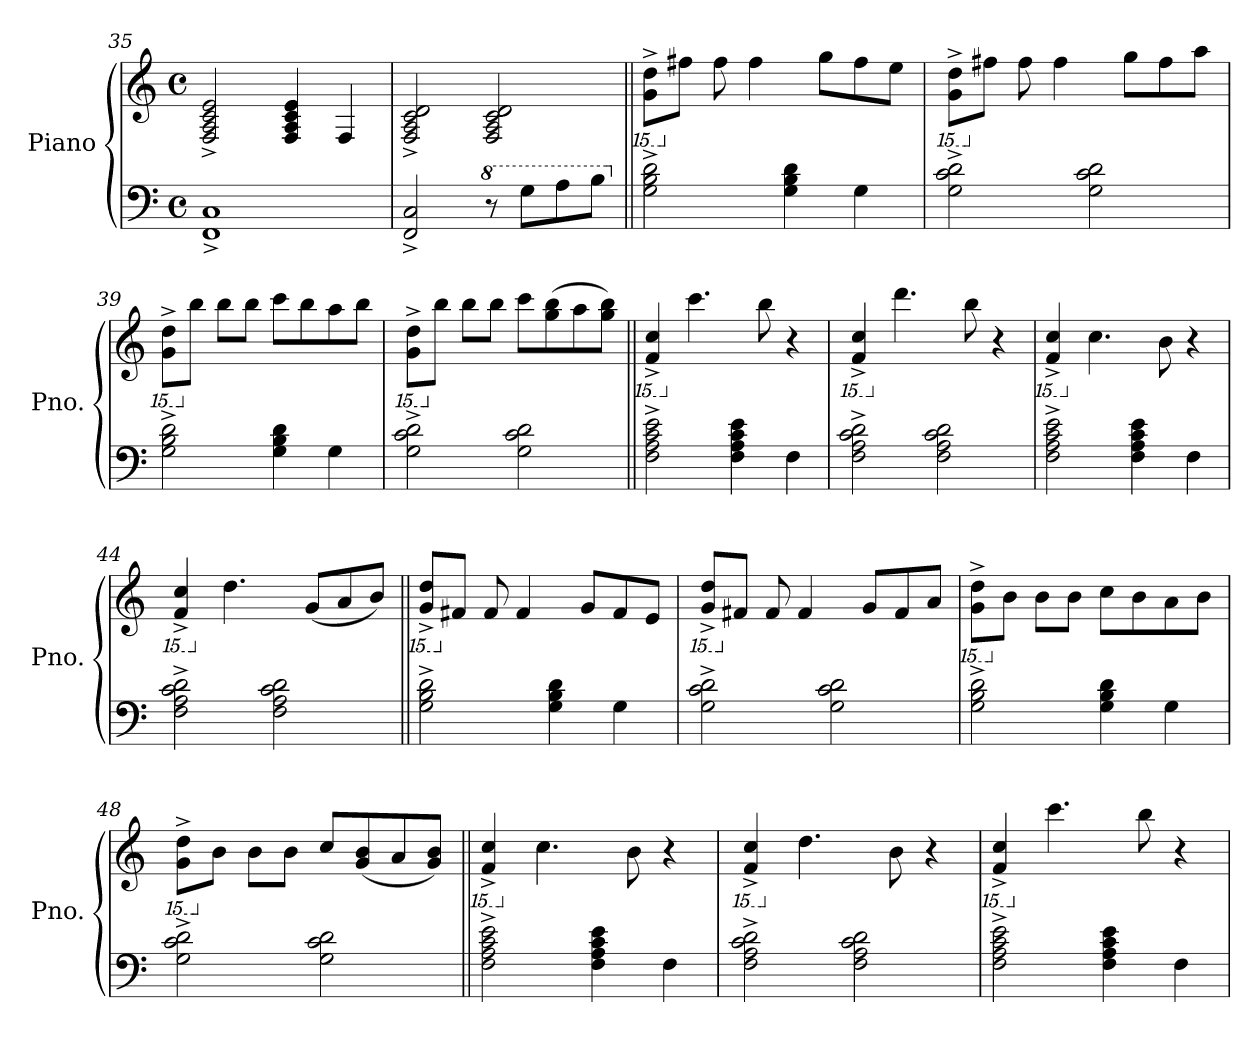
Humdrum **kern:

**kern	**kern
*part1	*part1
*staff2	*staff1
*I"Piano	*
*I'Pno.	*
*clefF4	*clefG2
*k[]	*k[]
*M4/4	*M4/4
*met(c)	*met(c)
=35	=35
1FF^ 1C^	2F/^ 2A/^ 2c/^ 2e/^
.	4F/ 4A/ 4c/ 4e/
.	4F/
=36	=36
2FF/^ 2C/^	2F/^ 2A/^ 2c/^ 2d/^
*8va	*
8r	2F/ 2A/ 2c/ 2d/
8g\L	.
8a\	.
8b\J	.
!!LO:LB:g=z
=37||	=37||
*X8va	*
*	*15ba
2G\^ 2B\^ 2d\^	8GG\^ 8D\^L
*	*X15ba
.	8ff#X\J
.	8ff#\
.	4ff#\
4G\ 4B\ 4d\	.
.	8gg\L
4G\	8ff#\
.	8ee\J
=38	=38
*	*15ba
2G\^ 2c\^ 2d\^	8GG\^ 8D\^L
*	*X15ba
.	8ff#X\J
.	8ff#\
.	4ff#\
2G\ 2c\ 2d\	.
.	8gg\L
.	8ff#\
.	8aa\J
=39	=39
*	*15ba
2G\^ 2B\^ 2d\^	8GG\^ 8D\^L
*	*X15ba
.	8bb\J
.	8bb\L
.	8bb\J
4G\ 4B\ 4d\	8ccc\L
.	8bb\
4G\	8aa\
.	8bb\J
=40	=40
*	*15ba
2G\^ 2c\^ 2d\^	8GG\^ 8D\^L
*	*X15ba
.	8bb\J
.	8bb\L
.	8bb\J
2G\ 2c\ 2d\	8ccc\L
.	(8gg\ 8bb\
.	8aa\
.	8gg\ 8bb\J)
!!LO:LB:g=z
=41||	=41||
*	*15ba
2F\^ 2A\^ 2c\^ 2e\^	4FF/^ 4C/^
*	*X15ba
.	4.ccc\
4F\ 4A\ 4c\ 4e\	.
.	8bb\
4F\	4r
=42	=42
*	*15ba
2F\^ 2A\^ 2c\^ 2d\^	4FF/^ 4C/^
*	*X15ba
.	4.ddd\
2F\ 2A\ 2c\ 2d\	.
.	8bb\
.	4r
=43	=43
*	*15ba
2F\^ 2A\^ 2c\^ 2e\^	4FF/^ 4C/^
*	*X15ba
.	4.cc\
4F\ 4A\ 4c\ 4e\	.
.	8b\
4F\	4r
=44	=44
*	*15ba
2F\^ 2A\^ 2c\^ 2d\^	4FF/^ 4C/^
*	*X15ba
.	4.dd\
2F\ 2A\ 2c\ 2d\	.
.	(8g/L
.	8a/
.	8b/J)
!!LO:PB:g=z
=45||	=45||
*	*15ba
2G\^ 2B\^ 2d\^	8GG/^ 8D/^L
*	*X15ba
.	8f#X/J
.	8f#/
.	4f#/
4G\ 4B\ 4d\	.
.	8g/L
4G\	8f#/
.	8e/J
=46	=46
*	*15ba
2G\^ 2c\^ 2d\^	8GG/^ 8D/^L
*	*X15ba
.	8f#X/J
.	8f#/
.	4f#/
2G\ 2c\ 2d\	.
.	8g/L
.	8f#/
.	8a/J
=47	=47
*	*15ba
2G\^ 2B\^ 2d\^	8GG\^ 8D\^L
*	*X15ba
.	8b\J
.	8b\L
.	8b\J
4G\ 4B\ 4d\	8cc\L
.	8b\
4G\	8a\
.	8b\J
=48	=48
*	*15ba
2G\^ 2c\^ 2d\^	8GG\^ 8D\^L
*	*X15ba
.	8b\J
.	8b\L
.	8b\J
2G\ 2c\ 2d\	8cc/L
.	(8g/ 8b/
.	8a/
.	8g/ 8b/J)
!!LO:LB:g=z
=49||	=49||
*	*15ba
2F\^ 2A\^ 2c\^ 2e\^	4FF/^ 4C/^
*	*X15ba
.	4.cc\
4F\ 4A\ 4c\ 4e\	.
.	8b\
4F\	4r
=50	=50
*	*15ba
2F\^ 2A\^ 2c\^ 2d\^	4FF/^ 4C/^
*	*X15ba
.	4.dd\
2F\ 2A\ 2c\ 2d\	.
.	8b\
.	4r
=51	=51
*	*15ba
2F\^ 2A\^ 2c\^ 2e\^	4FF/^ 4C/^
*	*X15ba
.	4.ccc\
4F\ 4A\ 4c\ 4e\	.
.	8bb\
4F\	4r
=	=
*-	*-
